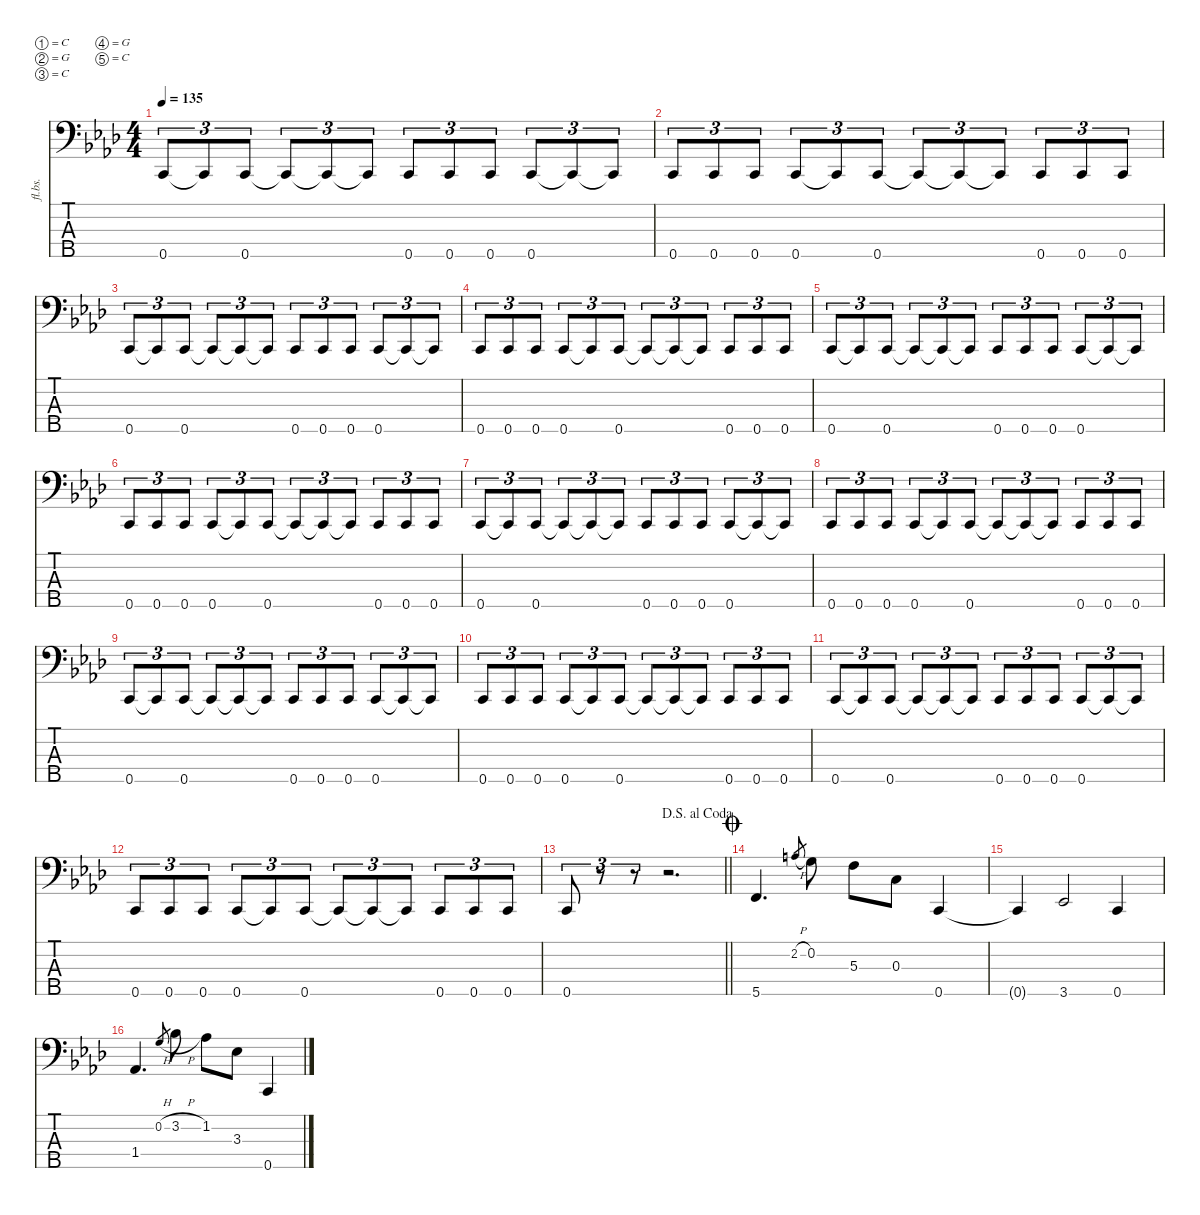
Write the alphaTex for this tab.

\defaultSystemsLayout 4
\hideDynamics
\bracketExtendMode nobrackets
\otherSystemsTrackNameOrientation horizontal
\track ("Bass" "fl.bs.") {defaultSystemsLayout 8 instrument fretlessbass}
\staff {score tabs}
\tuning (C3 G2 C2 G1 C1)
\ts (4 4)
\tempo 135
\clef f4
\ks ab
0.5{acc forcenatural}.8{tu (3 2) dy f beam Up} 0.5{t acc forcenatural}.8{tu (3 2) beam Up} 0.5{acc forcenatural}.8{tu (3 2) beam Up} 0.5{t acc forcenatural}.8{tu (3 2) beam Up} 0.5{t acc forcenatural}.8{tu (3 2) beam Up} 0.5{t acc forcenatural}.8{tu (3 2) beam Up} 0.5{acc forcenatural}.8{tu (3 2) beam Up} 0.5{acc forcenatural}.8{tu (3 2) beam Up} 0.5{acc forcenatural}.8{tu (3 2) beam Up} 0.5{acc forcenatural}.8{tu (3 2) beam Up} 0.5{t acc forcenatural}.8{tu (3 2) beam Up} 0.5{t acc forcenatural}.8{tu (3 2) beam Up} |
0.5{acc forcenatural}.8{tu (3 2) beam Up} 0.5{acc forcenatural}.8{tu (3 2) beam Up} 0.5{acc forcenatural}.8{tu (3 2) beam Up} 0.5{acc forcenatural}.8{tu (3 2) beam Up} 0.5{t acc forcenatural}.8{tu (3 2) beam Up} 0.5{acc forcenatural}.8{tu (3 2) beam Up} 0.5{t acc forcenatural}.8{tu (3 2) beam Up} 0.5{t acc forcenatural}.8{tu (3 2) beam Up} 0.5{t acc forcenatural}.8{tu (3 2) beam Up} 0.5{acc forcenatural}.8{tu (3 2) beam Up} 0.5{acc forcenatural}.8{tu (3 2) beam Up} 0.5{acc forcenatural}.8{tu (3 2) beam Up} |
0.5{acc forcenatural}.8{tu (3 2) beam Up} 0.5{t acc forcenatural}.8{tu (3 2) beam Up} 0.5{acc forcenatural}.8{tu (3 2) beam Up} 0.5{t acc forcenatural}.8{tu (3 2) beam Up} 0.5{t acc forcenatural}.8{tu (3 2) beam Up} 0.5{t acc forcenatural}.8{tu (3 2) beam Up} 0.5{acc forcenatural}.8{tu (3 2) beam Up} 0.5{acc forcenatural}.8{tu (3 2) beam Up} 0.5{acc forcenatural}.8{tu (3 2) beam Up} 0.5{acc forcenatural}.8{tu (3 2) beam Up} 0.5{t acc forcenatural}.8{tu (3 2) beam Up} 0.5{t acc forcenatural}.8{tu (3 2) beam Up} |
0.5{acc forcenatural}.8{tu (3 2) beam Up} 0.5{acc forcenatural}.8{tu (3 2) beam Up} 0.5{acc forcenatural}.8{tu (3 2) beam Up} 0.5{acc forcenatural}.8{tu (3 2) beam Up} 0.5{t acc forcenatural}.8{tu (3 2) beam Up} 0.5{acc forcenatural}.8{tu (3 2) beam Up} 0.5{t acc forcenatural}.8{tu (3 2) beam Up} 0.5{t acc forcenatural}.8{tu (3 2) beam Up} 0.5{t acc forcenatural}.8{tu (3 2) beam Up} 0.5{acc forcenatural}.8{tu (3 2) beam Up} 0.5{acc forcenatural}.8{tu (3 2) beam Up} 0.5{acc forcenatural}.8{tu (3 2) beam Up} |
0.5{acc forcenatural}.8{tu (3 2) beam Up} 0.5{t acc forcenatural}.8{tu (3 2) beam Up} 0.5{acc forcenatural}.8{tu (3 2) beam Up} 0.5{t acc forcenatural}.8{tu (3 2) beam Up} 0.5{t acc forcenatural}.8{tu (3 2) beam Up} 0.5{t acc forcenatural}.8{tu (3 2) beam Up} 0.5{acc forcenatural}.8{tu (3 2) beam Up} 0.5{acc forcenatural}.8{tu (3 2) beam Up} 0.5{acc forcenatural}.8{tu (3 2) beam Up} 0.5{acc forcenatural}.8{tu (3 2) beam Up} 0.5{t acc forcenatural}.8{tu (3 2) beam Up} 0.5{t acc forcenatural}.8{tu (3 2) beam Up} |
0.5{acc forcenatural}.8{tu (3 2) beam Up} 0.5{acc forcenatural}.8{tu (3 2) beam Up} 0.5{acc forcenatural}.8{tu (3 2) beam Up} 0.5{acc forcenatural}.8{tu (3 2) beam Up} 0.5{t acc forcenatural}.8{tu (3 2) beam Up} 0.5{acc forcenatural}.8{tu (3 2) beam Up} 0.5{t acc forcenatural}.8{tu (3 2) beam Up} 0.5{t acc forcenatural}.8{tu (3 2) beam Up} 0.5{t acc forcenatural}.8{tu (3 2) beam Up} 0.5{acc forcenatural}.8{tu (3 2) beam Up} 0.5{acc forcenatural}.8{tu (3 2) beam Up} 0.5{acc forcenatural}.8{tu (3 2) beam Up} |
0.5{acc forcenatural}.8{tu (3 2) beam Up} 0.5{t acc forcenatural}.8{tu (3 2) beam Up} 0.5{acc forcenatural}.8{tu (3 2) beam Up} 0.5{t acc forcenatural}.8{tu (3 2) beam Up} 0.5{t acc forcenatural}.8{tu (3 2) beam Up} 0.5{t acc forcenatural}.8{tu (3 2) beam Up} 0.5{acc forcenatural}.8{tu (3 2) beam Up} 0.5{acc forcenatural}.8{tu (3 2) beam Up} 0.5{acc forcenatural}.8{tu (3 2) beam Up} 0.5{acc forcenatural}.8{tu (3 2) beam Up} 0.5{t acc forcenatural}.8{tu (3 2) beam Up} 0.5{t acc forcenatural}.8{tu (3 2) beam Up} |
0.5{acc forcenatural}.8{tu (3 2) beam Up} 0.5{acc forcenatural}.8{tu (3 2) beam Up} 0.5{acc forcenatural}.8{tu (3 2) beam Up} 0.5{acc forcenatural}.8{tu (3 2) beam Up} 0.5{t acc forcenatural}.8{tu (3 2) beam Up} 0.5{acc forcenatural}.8{tu (3 2) beam Up} 0.5{t acc forcenatural}.8{tu (3 2) beam Up} 0.5{t acc forcenatural}.8{tu (3 2) beam Up} 0.5{t acc forcenatural}.8{tu (3 2) beam Up} 0.5{acc forcenatural}.8{tu (3 2) beam Up} 0.5{acc forcenatural}.8{tu (3 2) beam Up} 0.5{acc forcenatural}.8{tu (3 2) beam Up} |
0.5{acc forcenatural}.8{tu (3 2) beam Up} 0.5{t acc forcenatural}.8{tu (3 2) beam Up} 0.5{acc forcenatural}.8{tu (3 2) beam Up} 0.5{t acc forcenatural}.8{tu (3 2) beam Up} 0.5{t acc forcenatural}.8{tu (3 2) beam Up} 0.5{t acc forcenatural}.8{tu (3 2) beam Up} 0.5{acc forcenatural}.8{tu (3 2) beam Up} 0.5{acc forcenatural}.8{tu (3 2) beam Up} 0.5{acc forcenatural}.8{tu (3 2) beam Up} 0.5{acc forcenatural}.8{tu (3 2) beam Up} 0.5{t acc forcenatural}.8{tu (3 2) beam Up} 0.5{t acc forcenatural}.8{tu (3 2) beam Up} |
0.5{acc forcenatural}.8{tu (3 2) beam Up} 0.5{acc forcenatural}.8{tu (3 2) beam Up} 0.5{acc forcenatural}.8{tu (3 2) beam Up} 0.5{acc forcenatural}.8{tu (3 2) beam Up} 0.5{t acc forcenatural}.8{tu (3 2) beam Up} 0.5{acc forcenatural}.8{tu (3 2) beam Up} 0.5{t acc forcenatural}.8{tu (3 2) beam Up} 0.5{t acc forcenatural}.8{tu (3 2) beam Up} 0.5{t acc forcenatural}.8{tu (3 2) beam Up} 0.5{acc forcenatural}.8{tu (3 2) beam Up} 0.5{acc forcenatural}.8{tu (3 2) beam Up} 0.5{acc forcenatural}.8{tu (3 2) beam Up} |
0.5{acc forcenatural}.8{tu (3 2) beam Up} 0.5{t acc forcenatural}.8{tu (3 2) beam Up} 0.5{acc forcenatural}.8{tu (3 2) beam Up} 0.5{t acc forcenatural}.8{tu (3 2) beam Up} 0.5{t acc forcenatural}.8{tu (3 2) beam Up} 0.5{t acc forcenatural}.8{tu (3 2) beam Up} 0.5{acc forcenatural}.8{tu (3 2) beam Up} 0.5{acc forcenatural}.8{tu (3 2) beam Up} 0.5{acc forcenatural}.8{tu (3 2) beam Up} 0.5{acc forcenatural}.8{tu (3 2) beam Up} 0.5{t acc forcenatural}.8{tu (3 2) beam Up} 0.5{t acc forcenatural}.8{tu (3 2) beam Up} |
0.5{acc forcenatural}.8{tu (3 2) beam Up} 0.5{acc forcenatural}.8{tu (3 2) beam Up} 0.5{acc forcenatural}.8{tu (3 2) beam Up} 0.5{acc forcenatural}.8{tu (3 2) beam Up} 0.5{t acc forcenatural}.8{tu (3 2) beam Up} 0.5{acc forcenatural}.8{tu (3 2) beam Up} 0.5{t acc forcenatural}.8{tu (3 2) beam Up} 0.5{t acc forcenatural}.8{tu (3 2) beam Up} 0.5{t acc forcenatural}.8{tu (3 2) beam Up} 0.5{acc forcenatural}.8{tu (3 2) beam Up} 0.5{acc forcenatural}.8{tu (3 2) beam Up} 0.5{acc forcenatural}.8{tu (3 2) beam Up} |
\jump dalsegnoalcoda
\barLineRight lightlight
0.5{acc forcenatural}.8{tu (3 2) beam Up} r.8{tu (3 2) beam Up} r.8{tu (3 2) beam Up} r.2{d beam Up} |
\jump coda
5.5{acc forcenatural}.4{d beam Up} 2.2{h acc forcenatural}.8{gr dy mf beam Up} 0.2{acc forcenatural}.8{dy f beam Down} 5.3{acc forcenatural}.8{beam Down} 0.3{acc forcenatural}.8{beam Down} 0.5{acc forcenatural}.4{beam Up} |
0.5{t acc forcenatural}.4{beam Up} 3.5{acc b}.2{beam Up} 0.5{acc forcenatural}.4{beam Up} |
1.4{acc b}.4{d beam Up} 0.2{h acc forcenatural}.8{gr dy mf beam Up} 3.2{h acc b}.8{dy f beam Down} 1.2{acc b}.8{beam Down} 3.3{acc b}.8{beam Down} 0.5{acc forcenatural}.4{beam Up}
